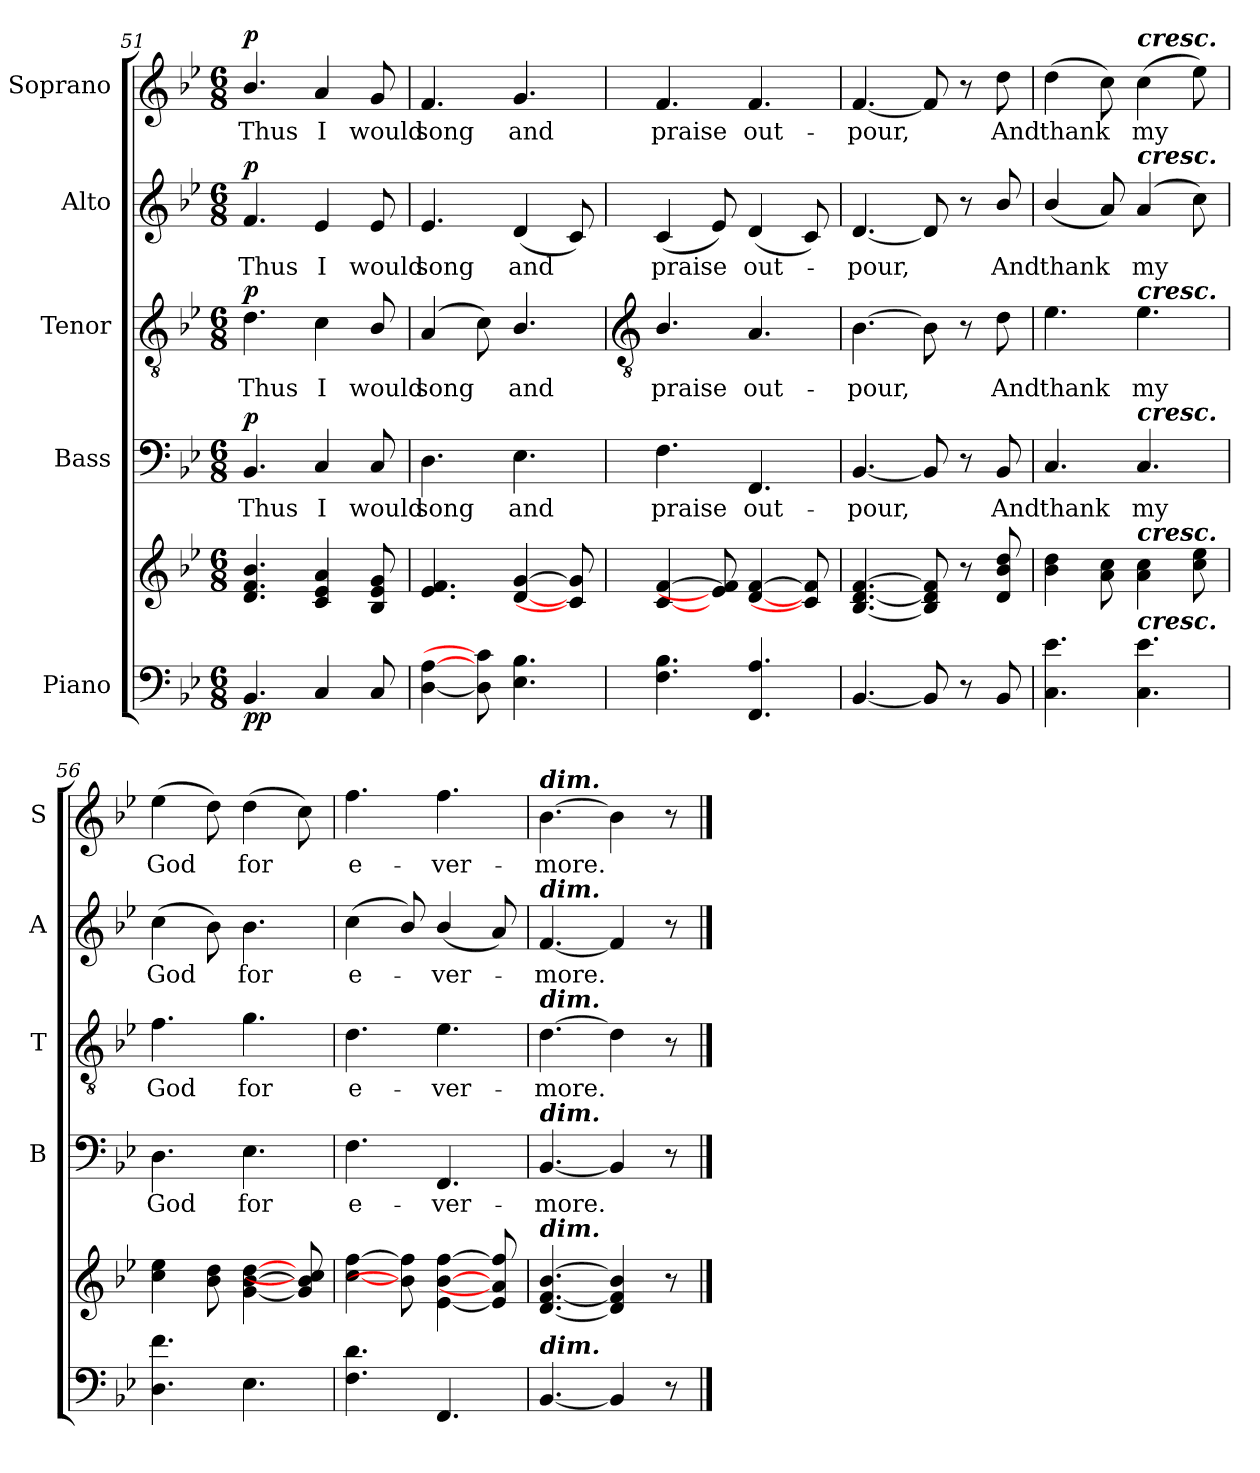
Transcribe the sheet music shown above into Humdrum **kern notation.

**kern	**kern	**dynam	**kern	**text	**dynam	**kern	**text	**dynam	**kern	**text	**dynam	**kern	**text	**dynam
*part5	*part5	*part5	*part4	*part4	*part4	*part3	*part3	*part3	*part2	*part2	*part2	*part1	*part1	*part1
*staff6	*staff5	*staff5/6	*staff4	*staff4	*staff4	*staff3	*staff3	*staff3	*staff2	*staff2	*staff2	*staff1	*staff1	*staff1
*I"Piano	*	*	*I"Bass	*	*	*I"Tenor	*	*	*I"Alto	*	*	*I"Soprano	*	*
*	*	*	*I'B	*	*	*I'T	*	*	*I'A	*	*	*I'S	*	*
*clefF4	*clefG2	*	*clefF4	*	*	*clefGv2	*	*	*clefG2	*	*	*clefG2	*	*
*k[b-e-]	*k[b-e-]	*	*k[b-e-]	*	*	*k[b-e-]	*	*	*k[b-e-]	*	*	*k[b-e-]	*	*
*B-:	*B-:	*	*B-:	*	*	*B-:	*	*	*B-:	*	*	*B-:	*	*
*M6/8	*M6/8	*	*M6/8	*	*	*M6/8	*	*	*M6/8	*	*	*M6/8	*	*
=51	=51	=51	=51	=51	=51	=51	=51	=51	=51	=51	=51	=51	=51	=51
!	!	!LO:DY:b=2	!	!LO:LY:b	!	!	!LO:LY:b	!	!	!LO:LY:b	!	!	!LO:LY:b	!
!	!	!LO:DY:n=1:b	!	!	!LO:DY:b	!	!	!LO:DY:b	!	!	!LO:DY:b	!	!	!LO:DY:b
4.BB-	4.d/ 4.f/ 4.b-/	p p	4.BB-	Thus	p	4.d	Thus	p	4.f	Thus	p	4.b-/	Thus	p
!	!	!	!	!LO:LY:b	!	!	!LO:LY:b	!	!	!LO:LY:b	!	!	!LO:LY:b	!
4C	4c 4e- 4a	.	4C	I	.	4c	I	.	4e-	I	.	4a	I	.
!	!	!	!	!LO:LY:b	!	!	!LO:LY:b	!	!	!LO:LY:b	!	!	!LO:LY:b	!
8C/	8B- 8e- 8g	.	8C/	would	.	8B-/	would	.	8e-	would	.	8g	would	.
=52	=52	=52	=52	=52	=52	=52	=52	=52	=52	=52	=52	=52	=52	=52
!	!	!	!	!LO:LY:b	!	!	!LO:LY:b	!	!	!LO:LY:b	!	!	!LO:LY:b	!
[4D [4A	4.e- 4.f	.	4.D	song	.	(<4A	song	.	4.e-	song	.	4.f	song	.
8D] 8c]	.	.	.	.	.	8c)	.	.	.	.	.	.	.	.
!	!	!	!	!LO:LY:b	!	!	!LO:LY:b	!	!	!LO:LY:b	!	!	!LO:LY:b	!
4.E- 4.B-	[4d [4g	.	4.E-	and	.	4.B-/	and	.	(<4d	and	.	4.g	and	.
.	8c] 8g]	.	.	.	.	.	.	.	8c)	.	.	.	.	.
!!LO:LB:g=z
=53	=53	=53	=53	=53	=53	=53	=53	=53	=53	=53	=53	=53	=53	=53
*	*	*	*	*	*	*clefGv2	*	*	*	*	*	*	*	*
!	!	!	!	!LO:LY:b	!	!	!LO:LY:b	!	!	!LO:LY:b	!	!	!LO:LY:b	!
4.F 4.B-	[4c [4f	.	4.F	praise	.	4.B-/	praise	.	(<4c	praise	.	4.f	praise	.
.	8e-] 8f]	.	.	.	.	.	.	.	8e-)	.	.	.	.	.
!	!	!	!	!LO:LY:b	!	!	!LO:LY:b	!	!	!LO:LY:b	!	!	!LO:LY:b	!
4.FF 4.A	[4d [4f	.	4.FF	out-	.	4.A	out-	.	(<4d	out-	.	4.f	out-	.
.	8c] 8f]	.	.	.	.	.	.	.	8c)	.	.	.	.	.
=54	=54	=54	=54	=54	=54	=54	=54	=54	=54	=54	=54	=54	=54	=54
!	!	!	!	!LO:LY:b	!	!	!LO:LY:b	!	!	!LO:LY:b	!	!	!LO:LY:b	!
[4.BB-	[4.B- [4.d [4.f	.	[4.BB-	-pour,	.	[4.B-	-pour,	.	[4.d	pour,	.	[4.f	-pour,	.
8BB-]	8B-] 8d] 8f]	.	8BB-]	.	.	8B-]	.	.	8d]	.	.	8f]	.	.
8r	8r	.	8r	.	.	8r	.	.	8r	.	.	8r	.	.
!	!	!	!	!LO:LY:b	!	!	!LO:LY:b	!	!	!LO:LY:b	!	!	!LO:LY:b	!
8BB-	8d/ 8b-/ 8dd/	.	8BB-	And	.	8d	And	.	8b-/	And	.	8dd\	And	.
=55	=55	=55	=55	=55	=55	=55	=55	=55	=55	=55	=55	=55	=55	=55
!	!	!	!	!LO:LY:b	!	!	!LO:LY:b	!	!	!LO:LY:b	!	!	!LO:LY:b	!
4.C 4.e-	4b-\ 4dd\	.	4.C	thank	.	4.e-	thank	.	(<4b-/	thank	.	(>4dd	thank	.
.	8a 8cc	.	.	.	.	.	.	.	8a)	.	.	8cc)	.	.
!	!	!	!	!	!	!	!	!	!	!	!	!LO:TX:a:Bi:t=cresc.	!	!
!	!	!	!	!	!	!	!	!	!LO:TX:a:Bi:t=cresc.	!	!	!	!	!
!	!	!	!	!	!	!LO:TX:a:Bi:t=cresc.	!	!	!	!	!	!	!	!
!	!	!	!LO:TX:a:Bi:t=cresc.	!	!	!	!	!	!	!	!	!	!	!
!	!LO:TX:a:Bi:t=cresc.	!	!	!	!	!	!	!	!	!	!	!	!	!
!LO:TX:a:Bi:t=cresc.	!	!	!	!	!	!	!	!	!	!	!	!	!	!
!	!	!	!	!LO:LY:b	!	!	!LO:LY:b	!	!	!LO:LY:b	!	!	!LO:LY:b	!
4.C 4.e-	4a 4cc	.	4.C	my	.	4.e-	my	.	(<4a	my	.	(>4cc	my	.
.	8cc 8ee-	.	.	.	.	.	.	.	8cc)	.	.	8ee-)	.	.
=56	=56	=56	=56	=56	=56	=56	=56	=56	=56	=56	=56	=56	=56	=56
!	!	!	!	!LO:LY:b	!	!	!LO:LY:b	!	!	!LO:LY:b	!	!	!LO:LY:b	!
4.D 4.f	4cc 4ee-	.	4.D	God	.	4.f	God	.	(>4cc	God	.	(>4ee-	God	.
.	8b- 8dd	.	.	.	.	.	.	.	8b-)	.	.	8dd)	.	.
!	!	!	!	!LO:LY:b	!	!	!LO:LY:b	!	!	!LO:LY:b	!	!	!LO:LY:b	!
4.E-	[4g [4b- [4dd	.	4.E-	for	.	4.g	for	.	4.b-	for	.	(>4dd	for	.
.	8g] 8b-] 8cc]	.	.	.	.	.	.	.	.	.	.	8cc)	.	.
=57	=57	=57	=57	=57	=57	=57	=57	=57	=57	=57	=57	=57	=57	=57
!	!	!	!	!LO:LY:b	!	!	!LO:LY:b	!	!	!LO:LY:b	!	!	!LO:LY:b	!
4.F 4.d	[4cc [4ff	.	4.F	e-	.	4.d	e-	.	(<4cc	e-	.	4.ff	e-	.
.	8b-] 8ff]	.	.	.	.	.	.	.	8b-/)	.	.	.	.	.
!	!	!	!	!LO:LY:b	!	!	!LO:LY:b	!	!	!LO:LY:b	!	!	!LO:LY:b	!
4.FF	[4e- [4b- [4ff	.	4.FF	-ver-	.	4.e-	-ver-	.	(<4b-/	ver-	.	4.ff	-ver-	.
.	8e-] 8a] 8ff]	.	.	.	.	.	.	.	8a)	.	.	.	.	.
=58	=58	=58	=58	=58	=58	=58	=58	=58	=58	=58	=58	=58	=58	=58
!	!	!	!	!	!	!	!	!	!	!	!	!LO:TX:a:Bi:t=dim.	!	!
!	!	!	!	!	!	!	!	!	!LO:TX:a:Bi:t=dim.	!	!	!	!	!
!	!	!	!	!	!	!LO:TX:a:Bi:t=dim.	!	!	!	!	!	!	!	!
!	!	!	!LO:TX:a:Bi:t=dim.	!	!	!	!	!	!	!	!	!	!	!
!	!LO:TX:a:Bi:t=dim.	!	!	!	!	!	!	!	!	!	!	!	!	!
!LO:TX:a:Bi:t=dim.	!	!	!	!	!	!	!	!	!	!	!	!	!	!
!	!	!	!	!LO:LY:b	!	!	!LO:LY:b	!	!	!LO:LY:b	!	!	!LO:LY:b	!
[4.BB-	[4.d [4.f [4.b-	.	[4.BB-	-more.	.	[4.d	-more.	.	[4.f/	more.	.	[4.b-	-more.	.
4BB-]	4d] 4f] 4b-]	.	4BB-]	.	.	4d]	.	.	4f/]	.	.	4b-]	.	.
8r	8r	.	8r	.	.	8r	.	.	8r	.	.	8r	.	.
==	==	==	==	==	==	==	==	==	==	==	==	==	==	==
*-	*-	*-	*-	*-	*-	*-	*-	*-	*-	*-	*-	*-	*-	*-
